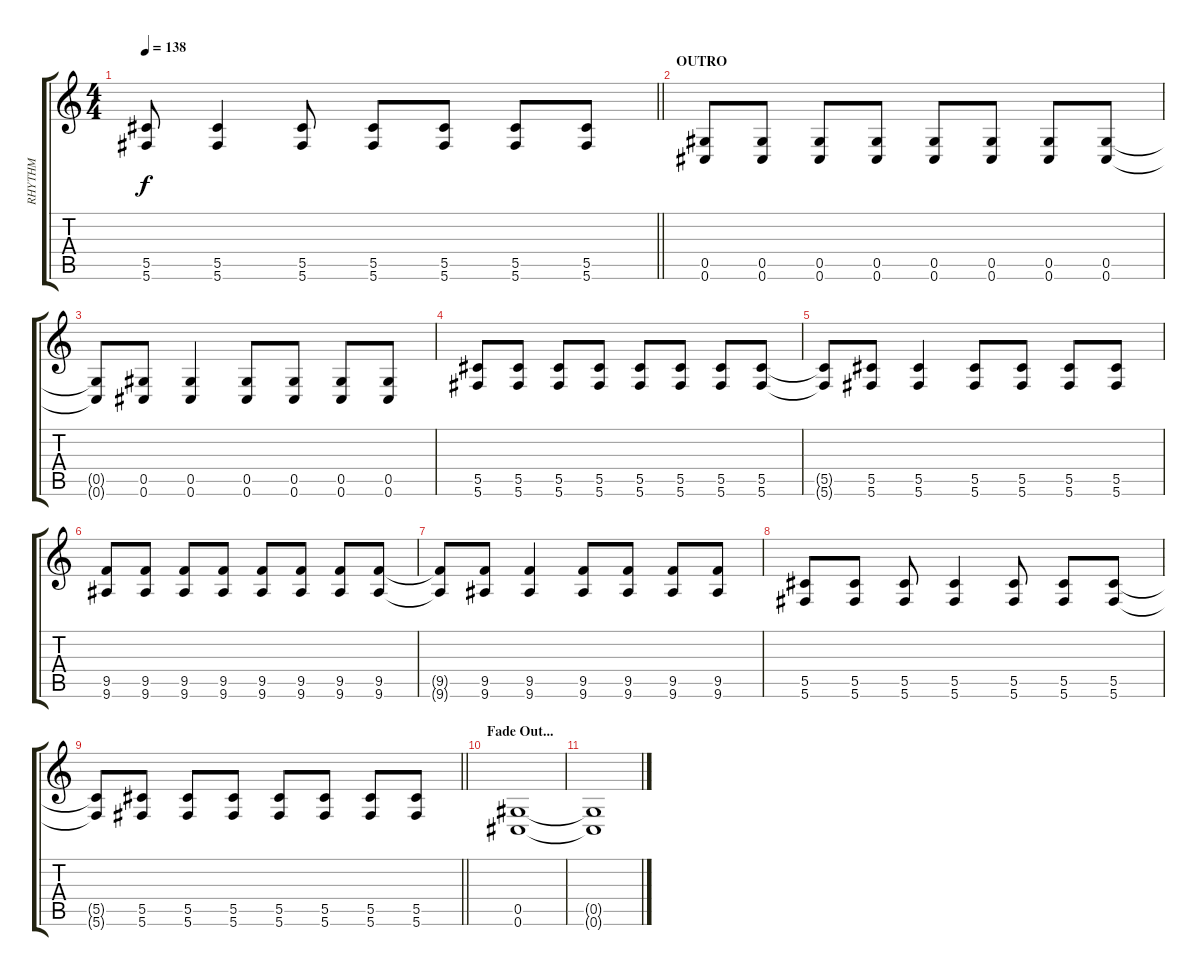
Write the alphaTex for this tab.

\track ("RHYTHM" "RHYTHM") {instrument distortionguitar}
\staff {score tabs}
\tuning (Eb4 Bb3 Gb3 Db3 Ab2 Db2) {hide}
\ts (4 4)
\tempo 138
\clef g2
\barLineRight lightlight
\ks c
(5.5{t} 5.6{t}).8{dy f} (5.5 5.6).4 (5.5 5.6).8 (5.5 5.6).8 (5.5 5.6).8 (5.5 5.6).8 (5.5 5.6).8 |
\section ("" "OUTRO")
(0.5 0.6).8 (0.5 0.6).8 (0.5 0.6).8 (0.5 0.6).8 (0.5 0.6).8 (0.5 0.6).8 (0.5 0.6).8 (0.5 0.6).8 |
(0.5{t} 0.6{t}).8 (0.5 0.6).8 (0.5 0.6).4 (0.5 0.6).8 (0.5 0.6).8 (0.5 0.6).8 (0.5 0.6).8 |
(5.5 5.6).8 (5.5 5.6).8 (5.5 5.6).8 (5.5 5.6).8 (5.5 5.6).8 (5.5 5.6).8 (5.5 5.6).8 (5.5 5.6).8 |
(5.5{t} 5.6{t}).8 (5.5 5.6).8 (5.5 5.6).4 (5.5 5.6).8 (5.5 5.6).8 (5.5 5.6).8 (5.5 5.6).8 |
(9.5 9.6).8 (9.5 9.6).8 (9.5 9.6).8 (9.5 9.6).8 (9.5 9.6).8 (9.5 9.6).8 (9.5 9.6).8 (9.5 9.6).8 |
(9.5{t} 9.6{t}).8 (9.5 9.6).8 (9.5 9.6).4 (9.5 9.6).8 (9.5 9.6).8 (9.5 9.6).8 (9.5 9.6).8 |
(5.5 5.6).8 (5.5 5.6).8 (5.5 5.6).8 (5.5 5.6).4 (5.5 5.6).8 (5.5 5.6).8 (5.5 5.6).8 |
\barLineRight lightlight
(5.5{t} 5.6{t}).8 (5.5 5.6).8 (5.5 5.6).8 (5.5 5.6).8 (5.5 5.6).8 (5.5 5.6).8 (5.5 5.6).8 (5.5 5.6).8 |
\section ("" "Fade Out...")
(0.5 0.6).1 |
(0.5{t} 0.6{t}).1
